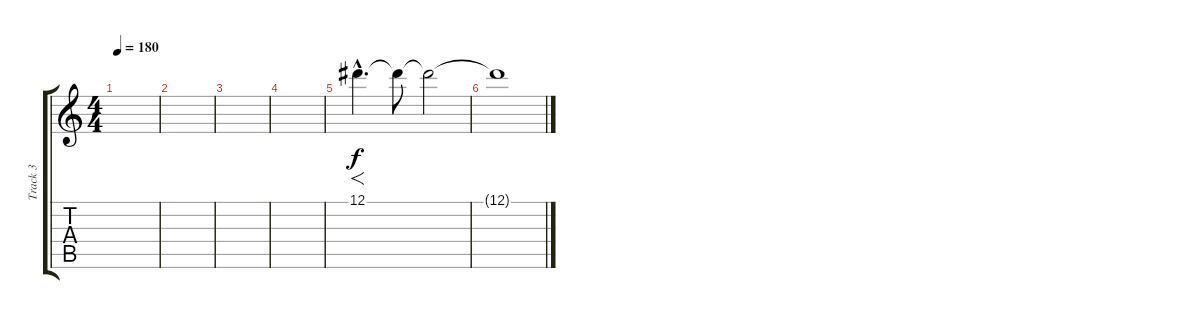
\track ("Track 3" "Track 3") {instrument electricguitarclean}
\staff {score tabs}
\tuning (Eb4 Bb3 Gb3 Db3 Ab2 Eb2) {hide}
\ts (4 4)
\tempo 180
\clef g2
\ks c
|
|
|
|
12.1{hac}.4{f d instrument overdrivenguitar} 12.1{t}.8 12.1{t}.2 |
12.1{t}.1
